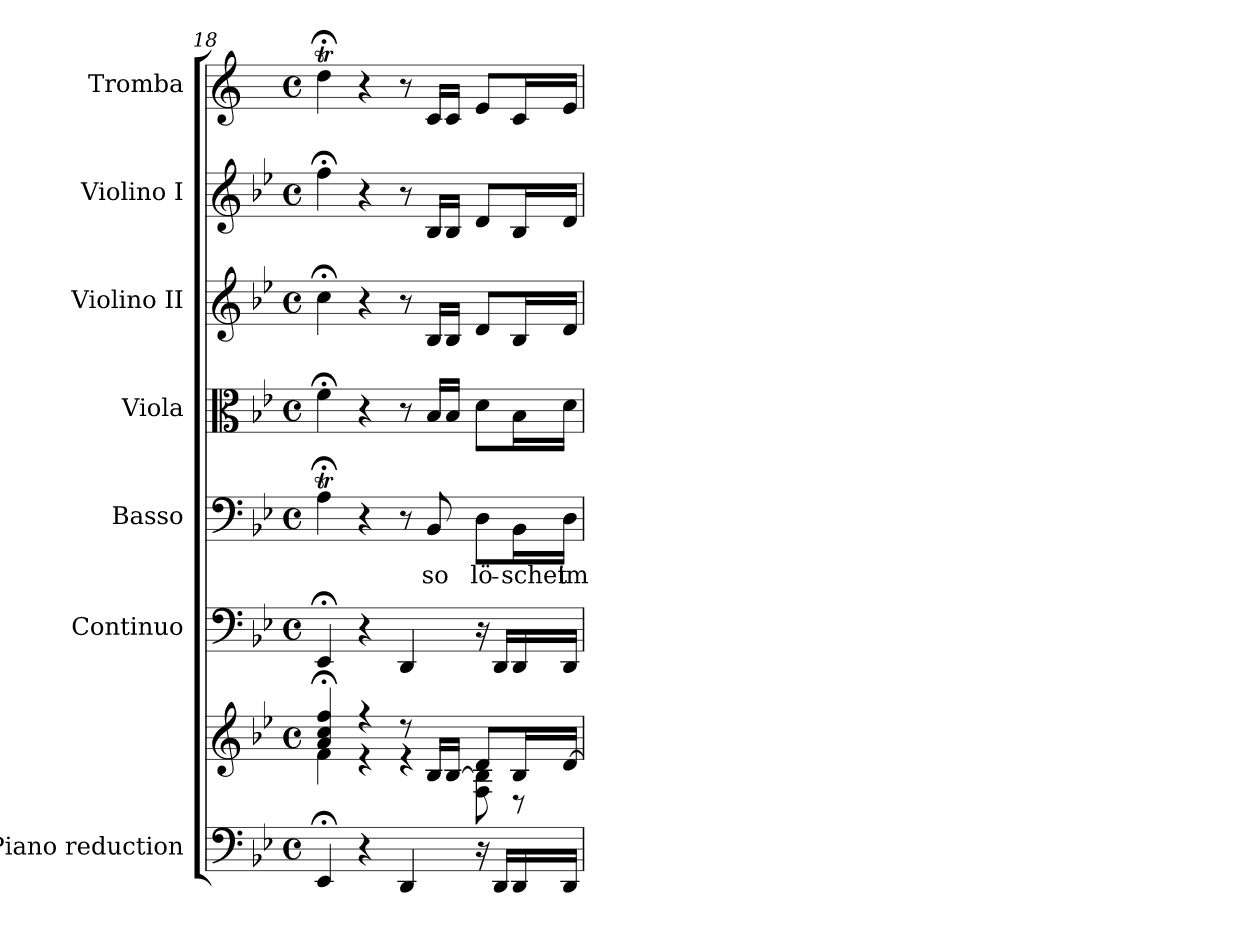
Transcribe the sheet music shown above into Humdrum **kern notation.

**kern	**kern	**kern	**kern	**text	**kern	**kern	**kern	**kern
*part7	*part7	*part6	*part5	*part5	*part4	*part3	*part2	*part1
*staff8	*staff7	*staff6	*staff5	*staff5	*staff4	*staff3	*staff2	*staff1
*I"Piano reduction	*	*I"Continuo	*I"Basso	*	*I"Viola	*I"Violino II	*I"Violino I	*I"Tromba
*I'Pno	*	*	*	*	*	*	*	*
!!LO:LB:g=z
*clefF4	*clefG2	*clefF4	*clefF4	*	*clefC3	*clefG2	*clefG2	*clefG2
*	*	*	*	*	*	*	*	*ITrd1c2
*k[b-e-]	*k[b-e-]	*k[b-e-]	*k[b-e-]	*	*k[b-e-]	*k[b-e-]	*k[b-e-]	*k[b-e-]
*M4/4	*M4/4	*M4/4	*M4/4	*	*M4/4	*M4/4	*M4/4	*M4/4
*met(c)	*met(c)	*met(c)	*met(c)	*	*met(c)	*met(c)	*met(c)	*met(c)
=18	=18	=18	=18	=18	=18	=18	=18	=18
*	*^	*	*	*	*	*	*	*
4EE-;/	4a/;< 4cc/;< 4ff/;<	4f\	4EE-;/	4A;<t\	.	4f;<\	4cc;<\	4ff;<\	4cc;<T\
4r	4r	4re	4r	4r	.	4r	4r	4r	4r
4DD/	8r	4re	4DD/	8r	.	8r	8r	8r	8r
!	!	!	!	!	!LO:LY:b	!	!	!	!
.	16B-/LL	.	.	8BB-/	so	16B-/LL	16B-/LL	16B-/LL	16B-/LL
.	[16B-/JJ	.	.	.	.	16B-/JJ	16B-/JJ	16B-/JJ	16B-/JJ
!	!	!	!	!	!LO:LY:b	!	!	!	!
16r	8d/L	8F\ 8B-\]	16r	8D\L	lö-	8d\L	8d/L	8d/L	8d/L
16DD/LL	.	.	16DD/LL	.	.	.	.	.	.
!	!	!	!	!	!LO:LY:b	!	!	!	!
16DD/	16B-/L	8rD	16DD/	16BB-\L	schet	16B-\L	16B-/L	16B-/L	16B-/L
!	!	!	!	!	!LO:LY:b	!	!	!	!
16DD/JJ	[16d/JJ	.	16DD/JJ	16D\JJ	im	16d\JJ	16d/JJ	16d/JJ	16d/JJ
*	*v	*v	*	*	*	*	*	*	*
=	=	=	=	=	=	=	=	=
*-	*-	*-	*-	*-	*-	*-	*-	*-
